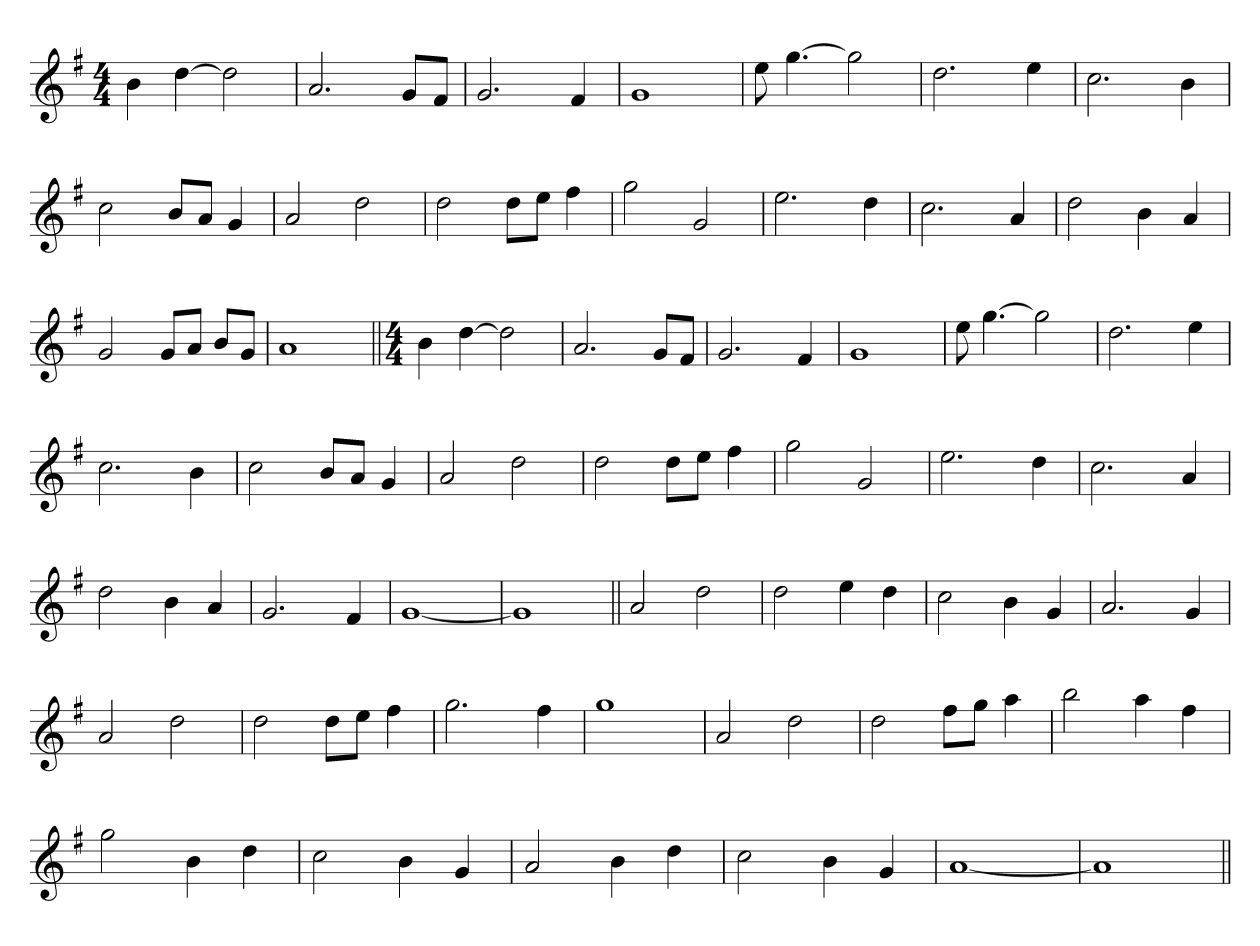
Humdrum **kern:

**kern
*part1
*staff1
*clefG2
*k[f#]
*G:
*M4/4
=1
4b
[4dd
2dd]
=
2.a
8gL
8f#J
=
2.g
4f#
=
1g
=
8ee
[4.gg
2gg]
=
2.dd
4ee
=
2.cc
4b
=
2cc
8bL
8aJ
4g
=
2a
2dd
=
2dd
8ddL
8eeJ
4ff#
=
2gg
2g
=
2.ee
4dd
=
2.cc
4a
=
2dd
4b
4a
=
2g
8gL
8aJ
8bL
8gJ
=
1a
=||
*M4/4
4b
[4dd
2dd]
=
2.a
8gL
8f#J
=
2.g
4f#
=
1g
=
8ee
[4.gg
2gg]
=
2.dd
4ee
=
2.cc
4b
=
2cc
8bL
8aJ
4g
=
2a
2dd
=
2dd
8ddL
8eeJ
4ff#
=
2gg
2g
=
2.ee
4dd
=
2.cc
4a
=
2dd
4b
4a
=
2.g
4f#
=
[1g
=
1g]
=||
2a
2dd
=
2dd
4ee
4dd
=
2cc
4b
4g
=
2.a
4g
=
2a
2dd
=
2dd
8ddL
8eeJ
4ff#
=
2.gg
4ff#
=
1gg
=
2a
2dd
=
2dd
8ff#L
8ggJ
4aa
=
2bb
4aa
4ff#
=
2gg
4b
4dd
=
2cc
4b
4g
=
2a
4b
4dd
=
2cc
4b
4g
=
[1a
=
1a]
=||
*-
